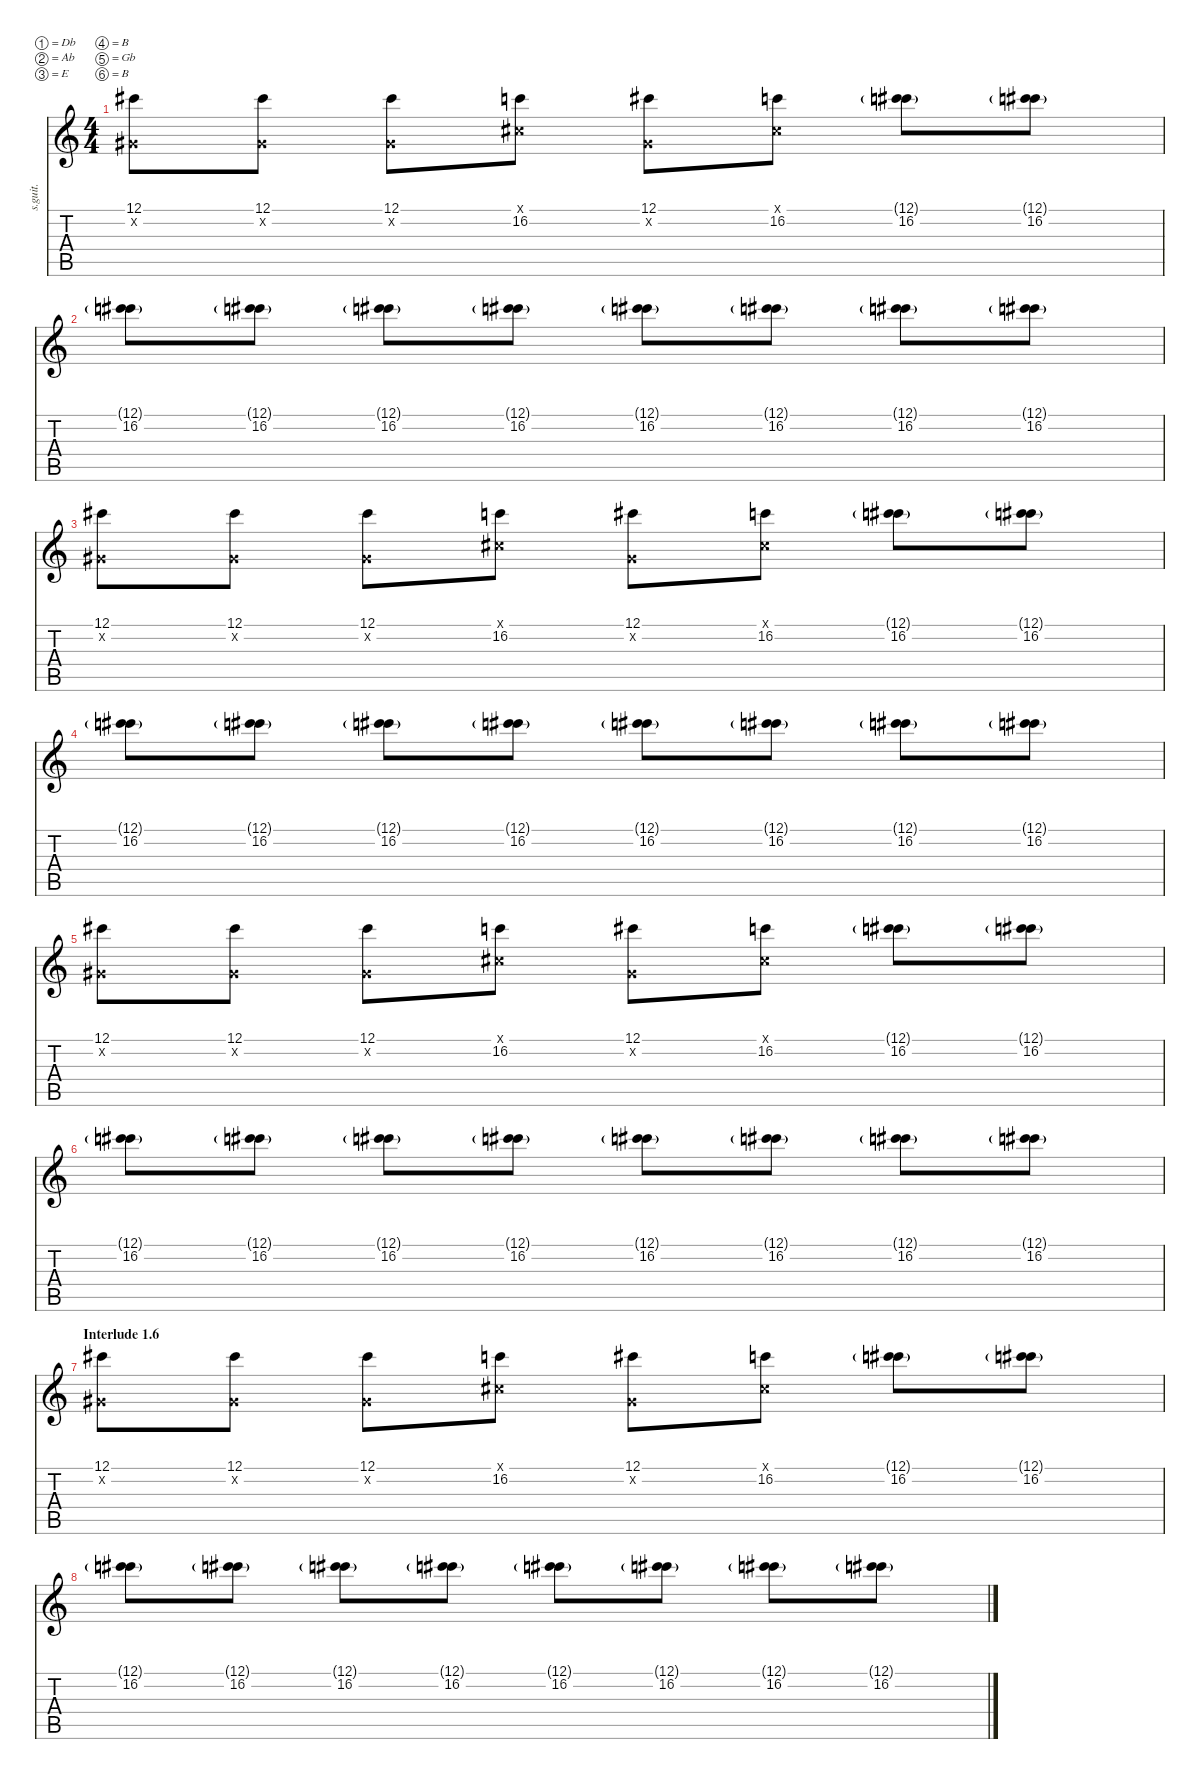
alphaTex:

\defaultSystemsLayout 4
\hideDynamics
\bracketExtendMode nobrackets
\track ("Mick Thomson" "s.guit.") {instrument distortionguitar}
\staff {score tabs}
\tuning (Db4 Ab3 E3 B2 Gb2 B1)
\ts (4 4)
\tempo (200 hide)
\clef g2
\ks c
(12.1{acc #} 0.2{x acc #}).8{lyrics (0 "") lyrics (1 "") lyrics (2 "") lyrics (3 "") lyrics (4 "") dy f} (12.1{acc #} 0.2{x acc #}).8{lyrics (0 "") lyrics (1 "") lyrics (2 "") lyrics (3 "") lyrics (4 "")} (12.1{acc #} 0.2{x acc #}).8{lyrics (0 "") lyrics (1 "") lyrics (2 "") lyrics (3 "") lyrics (4 "")} (0.1{x acc #} 16.2).8{lyrics (0 "") lyrics (1 "") lyrics (2 "") lyrics (3 "") lyrics (4 "") dy mf} (12.1{acc #} 0.2{x acc #}).8{lyrics (0 "") lyrics (1 "") lyrics (2 "") lyrics (3 "") lyrics (4 "") dy f} (0.1{x acc #} 16.2).8{lyrics (0 "") lyrics (1 "") lyrics (2 "") lyrics (3 "") lyrics (4 "") dy mf} (12.1{g acc #} 16.2).8{lyrics (0 "") lyrics (1 "") lyrics (2 "") lyrics (3 "") lyrics (4 "") dy f} (12.1{g acc #} 16.2).8{lyrics (0 "") lyrics (1 "") lyrics (2 "") lyrics (3 "") lyrics (4 "")} |
(12.1{g acc #} 16.2).8{lyrics (0 "") lyrics (1 "") lyrics (2 "") lyrics (3 "") lyrics (4 "")} (12.1{g acc #} 16.2).8{lyrics (0 "") lyrics (1 "") lyrics (2 "") lyrics (3 "") lyrics (4 "")} (12.1{g acc #} 16.2).8{lyrics (0 "") lyrics (1 "") lyrics (2 "") lyrics (3 "") lyrics (4 "")} (12.1{g acc #} 16.2).8{lyrics (0 "") lyrics (1 "") lyrics (2 "") lyrics (3 "") lyrics (4 "")} (12.1{g acc #} 16.2).8{lyrics (0 "") lyrics (1 "") lyrics (2 "") lyrics (3 "") lyrics (4 "")} (12.1{g acc #} 16.2).8{lyrics (0 "") lyrics (1 "") lyrics (2 "") lyrics (3 "") lyrics (4 "")} (12.1{g acc #} 16.2).8{lyrics (0 "") lyrics (1 "") lyrics (2 "") lyrics (3 "") lyrics (4 "")} (12.1{g acc #} 16.2).8{lyrics (0 "") lyrics (1 "") lyrics (2 "") lyrics (3 "") lyrics (4 "")} |
(12.1{acc #} 0.2{x acc #}).8{lyrics (0 "") lyrics (1 "") lyrics (2 "") lyrics (3 "") lyrics (4 "")} (12.1{acc #} 0.2{x acc #}).8{lyrics (0 "") lyrics (1 "") lyrics (2 "") lyrics (3 "") lyrics (4 "")} (12.1{acc #} 0.2{x acc #}).8{lyrics (0 "") lyrics (1 "") lyrics (2 "") lyrics (3 "") lyrics (4 "")} (0.1{x acc #} 16.2).8{lyrics (0 "") lyrics (1 "") lyrics (2 "") lyrics (3 "") lyrics (4 "") dy mf} (12.1{acc #} 0.2{x acc #}).8{lyrics (0 "") lyrics (1 "") lyrics (2 "") lyrics (3 "") lyrics (4 "") dy f} (0.1{x acc #} 16.2).8{lyrics (0 "") lyrics (1 "") lyrics (2 "") lyrics (3 "") lyrics (4 "") dy mf} (12.1{g acc #} 16.2).8{lyrics (0 "") lyrics (1 "") lyrics (2 "") lyrics (3 "") lyrics (4 "") dy f} (12.1{g acc #} 16.2).8{lyrics (0 "") lyrics (1 "") lyrics (2 "") lyrics (3 "") lyrics (4 "")} |
(12.1{g acc #} 16.2).8{lyrics (0 "") lyrics (1 "") lyrics (2 "") lyrics (3 "") lyrics (4 "")} (12.1{g acc #} 16.2).8{lyrics (0 "") lyrics (1 "") lyrics (2 "") lyrics (3 "") lyrics (4 "")} (12.1{g acc #} 16.2).8{lyrics (0 "") lyrics (1 "") lyrics (2 "") lyrics (3 "") lyrics (4 "")} (12.1{g acc #} 16.2).8{lyrics (0 "") lyrics (1 "") lyrics (2 "") lyrics (3 "") lyrics (4 "")} (12.1{g acc #} 16.2).8{lyrics (0 "") lyrics (1 "") lyrics (2 "") lyrics (3 "") lyrics (4 "")} (12.1{g acc #} 16.2).8{lyrics (0 "") lyrics (1 "") lyrics (2 "") lyrics (3 "") lyrics (4 "")} (12.1{g acc #} 16.2).8{lyrics (0 "") lyrics (1 "") lyrics (2 "") lyrics (3 "") lyrics (4 "")} (12.1{g acc #} 16.2).8{lyrics (0 "") lyrics (1 "") lyrics (2 "") lyrics (3 "") lyrics (4 "")} |
(12.1{acc #} 0.2{x acc #}).8{lyrics (0 "") lyrics (1 "") lyrics (2 "") lyrics (3 "") lyrics (4 "")} (12.1{acc #} 0.2{x acc #}).8{lyrics (0 "") lyrics (1 "") lyrics (2 "") lyrics (3 "") lyrics (4 "")} (12.1{acc #} 0.2{x acc #}).8{lyrics (0 "") lyrics (1 "") lyrics (2 "") lyrics (3 "") lyrics (4 "")} (0.1{x acc #} 16.2).8{lyrics (0 "") lyrics (1 "") lyrics (2 "") lyrics (3 "") lyrics (4 "") dy mf} (12.1{acc #} 0.2{x acc #}).8{lyrics (0 "") lyrics (1 "") lyrics (2 "") lyrics (3 "") lyrics (4 "") dy f} (0.1{x acc #} 16.2).8{lyrics (0 "") lyrics (1 "") lyrics (2 "") lyrics (3 "") lyrics (4 "") dy mf} (12.1{g acc #} 16.2).8{lyrics (0 "") lyrics (1 "") lyrics (2 "") lyrics (3 "") lyrics (4 "") dy f} (12.1{g acc #} 16.2).8{lyrics (0 "") lyrics (1 "") lyrics (2 "") lyrics (3 "") lyrics (4 "")} |
(12.1{g acc #} 16.2).8{lyrics (0 "") lyrics (1 "") lyrics (2 "") lyrics (3 "") lyrics (4 "")} (12.1{g acc #} 16.2).8{lyrics (0 "") lyrics (1 "") lyrics (2 "") lyrics (3 "") lyrics (4 "")} (12.1{g acc #} 16.2).8{lyrics (0 "") lyrics (1 "") lyrics (2 "") lyrics (3 "") lyrics (4 "")} (12.1{g acc #} 16.2).8{lyrics (0 "") lyrics (1 "") lyrics (2 "") lyrics (3 "") lyrics (4 "")} (12.1{g acc #} 16.2).8{lyrics (0 "") lyrics (1 "") lyrics (2 "") lyrics (3 "") lyrics (4 "")} (12.1{g acc #} 16.2).8{lyrics (0 "") lyrics (1 "") lyrics (2 "") lyrics (3 "") lyrics (4 "")} (12.1{g acc #} 16.2).8{lyrics (0 "") lyrics (1 "") lyrics (2 "") lyrics (3 "") lyrics (4 "")} (12.1{g acc #} 16.2).8{lyrics (0 "") lyrics (1 "") lyrics (2 "") lyrics (3 "") lyrics (4 "")} |
\section ("" "Interlude 1.6")
(12.1{acc #} 0.2{x acc #}).8{lyrics (0 "") lyrics (1 "") lyrics (2 "") lyrics (3 "") lyrics (4 "")} (12.1{acc #} 0.2{x acc #}).8{lyrics (0 "") lyrics (1 "") lyrics (2 "") lyrics (3 "") lyrics (4 "")} (12.1{acc #} 0.2{x acc #}).8{lyrics (0 "") lyrics (1 "") lyrics (2 "") lyrics (3 "") lyrics (4 "")} (0.1{x acc #} 16.2).8{lyrics (0 "") lyrics (1 "") lyrics (2 "") lyrics (3 "") lyrics (4 "") dy mf} (12.1{acc #} 0.2{x acc #}).8{lyrics (0 "") lyrics (1 "") lyrics (2 "") lyrics (3 "") lyrics (4 "") dy f} (0.1{x acc #} 16.2).8{lyrics (0 "") lyrics (1 "") lyrics (2 "") lyrics (3 "") lyrics (4 "") dy mf} (12.1{g acc #} 16.2).8{lyrics (0 "") lyrics (1 "") lyrics (2 "") lyrics (3 "") lyrics (4 "") dy f} (12.1{g acc #} 16.2).8{lyrics (0 "") lyrics (1 "") lyrics (2 "") lyrics (3 "") lyrics (4 "")} |
(12.1{g acc #} 16.2).8{lyrics (0 "") lyrics (1 "") lyrics (2 "") lyrics (3 "") lyrics (4 "")} (12.1{g acc #} 16.2).8{lyrics (0 "") lyrics (1 "") lyrics (2 "") lyrics (3 "") lyrics (4 "")} (12.1{g acc #} 16.2).8{lyrics (0 "") lyrics (1 "") lyrics (2 "") lyrics (3 "") lyrics (4 "")} (12.1{g acc #} 16.2).8{lyrics (0 "") lyrics (1 "") lyrics (2 "") lyrics (3 "") lyrics (4 "")} (12.1{g acc #} 16.2).8{lyrics (0 "") lyrics (1 "") lyrics (2 "") lyrics (3 "") lyrics (4 "")} (12.1{g acc #} 16.2).8{lyrics (0 "") lyrics (1 "") lyrics (2 "") lyrics (3 "") lyrics (4 "")} (12.1{g acc #} 16.2).8{lyrics (0 "") lyrics (1 "") lyrics (2 "") lyrics (3 "") lyrics (4 "")} (12.1{g acc #} 16.2).8{lyrics (0 "") lyrics (1 "") lyrics (2 "") lyrics (3 "") lyrics (4 "")}
